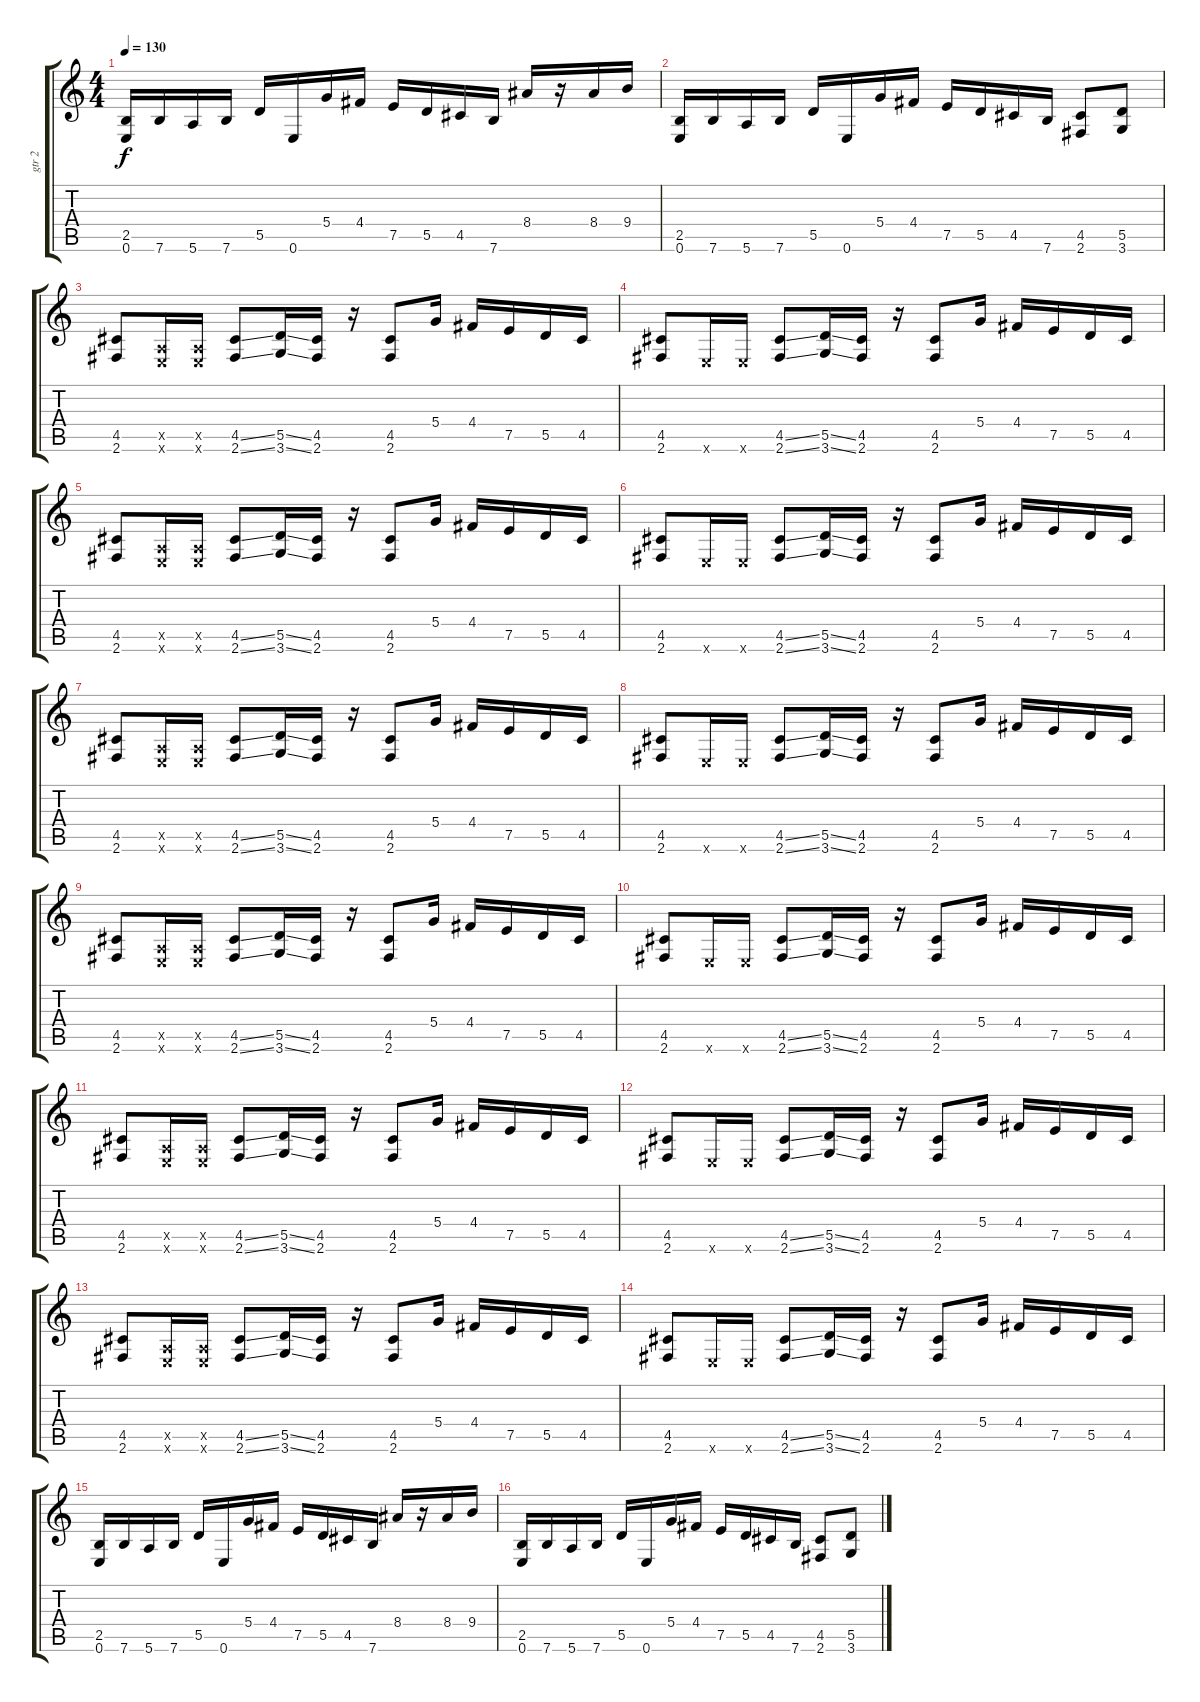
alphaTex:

\track ("gtr 2" "gtr 2") {instrument distortionguitar}
\staff {score tabs}
\tuning (E4 B3 G3 D3 A2 E2) {hide}
\ts (4 4)
\tempo 130
\clef g2
\ks c
(2.5 0.6).16{dy f} 7.6.16 5.6.16 7.6.16 5.5.16 0.6.16 5.4.16 4.4.16 7.5.16 5.5.16 4.5.16 7.6.16 8.4.16 r.16 8.4.16 9.4.16 |
(2.5 0.6).16 7.6.16 5.6.16 7.6.16 5.5.16 0.6.16 5.4.16 4.4.16 7.5.16 5.5.16 4.5.16 7.6.16 (4.5 2.6).8 (5.5 3.6).8 |
(4.5 2.6).8 (0.5{x} 0.6{x}).16 (0.5{x} 0.6{x}).16 (4.5{ss} 2.6{ss}).8 (5.5{ss} 3.6{ss}).16 (4.5 2.6).16 r.16 (4.5 2.6).8 5.4.16 4.4.16 7.5.16 5.5.16 4.5.16 |
(4.5 2.6).8 0.6{x}.16 0.6{x}.16 (4.5{ss} 2.6{ss}).8 (5.5{ss} 3.6{ss}).16 (4.5 2.6).16 r.16 (4.5 2.6).8 5.4.16 4.4.16 7.5.16 5.5.16 4.5.16 |
(4.5 2.6).8 (0.5{x} 0.6{x}).16 (0.5{x} 0.6{x}).16 (4.5{ss} 2.6{ss}).8 (5.5{ss} 3.6{ss}).16 (4.5 2.6).16 r.16 (4.5 2.6).8 5.4.16 4.4.16 7.5.16 5.5.16 4.5.16 |
(4.5 2.6).8 0.6{x}.16 0.6{x}.16 (4.5{ss} 2.6{ss}).8 (5.5{ss} 3.6{ss}).16 (4.5 2.6).16 r.16 (4.5 2.6).8 5.4.16 4.4.16 7.5.16 5.5.16 4.5.16 |
(4.5 2.6).8 (0.5{x} 0.6{x}).16 (0.5{x} 0.6{x}).16 (4.5{ss} 2.6{ss}).8 (5.5{ss} 3.6{ss}).16 (4.5 2.6).16 r.16 (4.5 2.6).8 5.4.16 4.4.16 7.5.16 5.5.16 4.5.16 |
(4.5 2.6).8 0.6{x}.16 0.6{x}.16 (4.5{ss} 2.6{ss}).8 (5.5{ss} 3.6{ss}).16 (4.5 2.6).16 r.16 (4.5 2.6).8 5.4.16 4.4.16 7.5.16 5.5.16 4.5.16 |
(4.5 2.6).8 (0.5{x} 0.6{x}).16 (0.5{x} 0.6{x}).16 (4.5{ss} 2.6{ss}).8 (5.5{ss} 3.6{ss}).16 (4.5 2.6).16 r.16 (4.5 2.6).8 5.4.16 4.4.16 7.5.16 5.5.16 4.5.16 |
(4.5 2.6).8 0.6{x}.16 0.6{x}.16 (4.5{ss} 2.6{ss}).8 (5.5{ss} 3.6{ss}).16 (4.5 2.6).16 r.16 (4.5 2.6).8 5.4.16 4.4.16 7.5.16 5.5.16 4.5.16 |
(4.5 2.6).8 (0.5{x} 0.6{x}).16 (0.5{x} 0.6{x}).16 (4.5{ss} 2.6{ss}).8 (5.5{ss} 3.6{ss}).16 (4.5 2.6).16 r.16 (4.5 2.6).8 5.4.16 4.4.16 7.5.16 5.5.16 4.5.16 |
(4.5 2.6).8 0.6{x}.16 0.6{x}.16 (4.5{ss} 2.6{ss}).8 (5.5{ss} 3.6{ss}).16 (4.5 2.6).16 r.16 (4.5 2.6).8 5.4.16 4.4.16 7.5.16 5.5.16 4.5.16 |
(4.5 2.6).8 (0.5{x} 0.6{x}).16 (0.5{x} 0.6{x}).16 (4.5{ss} 2.6{ss}).8 (5.5{ss} 3.6{ss}).16 (4.5 2.6).16 r.16 (4.5 2.6).8 5.4.16 4.4.16 7.5.16 5.5.16 4.5.16 |
(4.5 2.6).8 0.6{x}.16 0.6{x}.16 (4.5{ss} 2.6{ss}).8 (5.5{ss} 3.6{ss}).16 (4.5 2.6).16 r.16 (4.5 2.6).8 5.4.16 4.4.16 7.5.16 5.5.16 4.5.16 |
(2.5 0.6).16 7.6.16 5.6.16 7.6.16 5.5.16 0.6.16 5.4.16 4.4.16 7.5.16 5.5.16 4.5.16 7.6.16 8.4.16 r.16 8.4.16 9.4.16 |
(2.5 0.6).16 7.6.16 5.6.16 7.6.16 5.5.16 0.6.16 5.4.16 4.4.16 7.5.16 5.5.16 4.5.16 7.6.16 (4.5 2.6).8 (5.5 3.6).8
